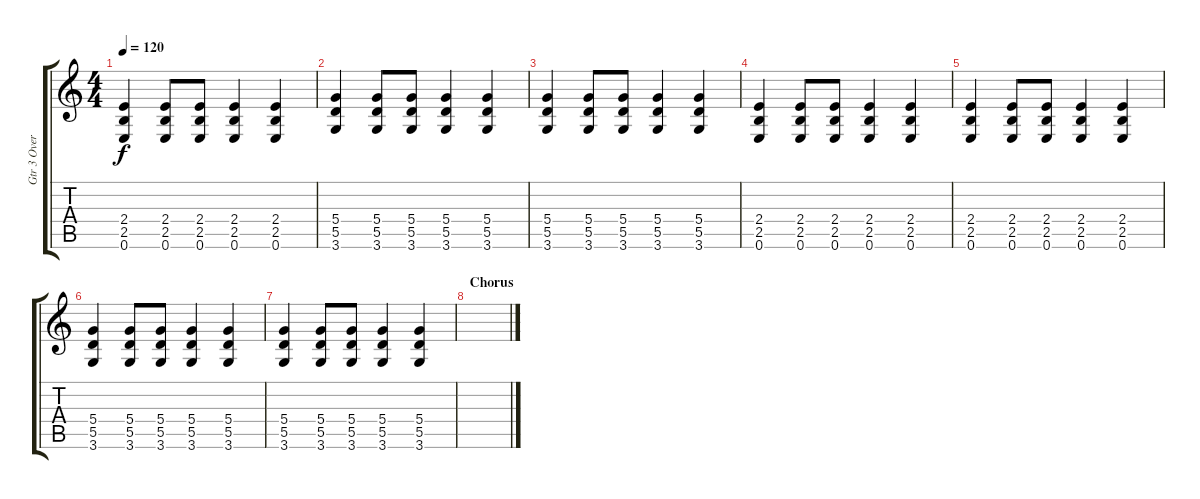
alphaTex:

\track ("Gtr 3 Overdrive" "Gtr 3 Over") {instrument overdrivenguitar}
\staff {score tabs}
\tuning (E4 B3 G3 D3 A2 E2) {hide}
\ts (4 4)
\tempo 120
\clef g2
\ks c
(2.4 2.5 0.6).4{dy f} (2.4 2.5 0.6).8 (2.4 2.5 0.6).8 (2.4 2.5 0.6).4 (2.4 2.5 0.6).4 |
(5.4 5.5 3.6).4 (5.4 5.5 3.6).8 (5.4 5.5 3.6).8 (5.4 5.5 3.6).4 (5.4 5.5 3.6).4 |
(5.4 5.5 3.6).4 (5.4 5.5 3.6).8 (5.4 5.5 3.6).8 (5.4 5.5 3.6).4 (5.4 5.5 3.6).4 |
(2.4 2.5 0.6).4 (2.4 2.5 0.6).8 (2.4 2.5 0.6).8 (2.4 2.5 0.6).4 (2.4 2.5 0.6).4 |
(2.4 2.5 0.6).4 (2.4 2.5 0.6).8 (2.4 2.5 0.6).8 (2.4 2.5 0.6).4 (2.4 2.5 0.6).4 |
(5.4 5.5 3.6).4 (5.4 5.5 3.6).8 (5.4 5.5 3.6).8 (5.4 5.5 3.6).4 (5.4 5.5 3.6).4 |
(5.4 5.5 3.6).4 (5.4 5.5 3.6).8 (5.4 5.5 3.6).8 (5.4 5.5 3.6).4 (5.4 5.5 3.6).4 |
\section ("" "Chorus")
